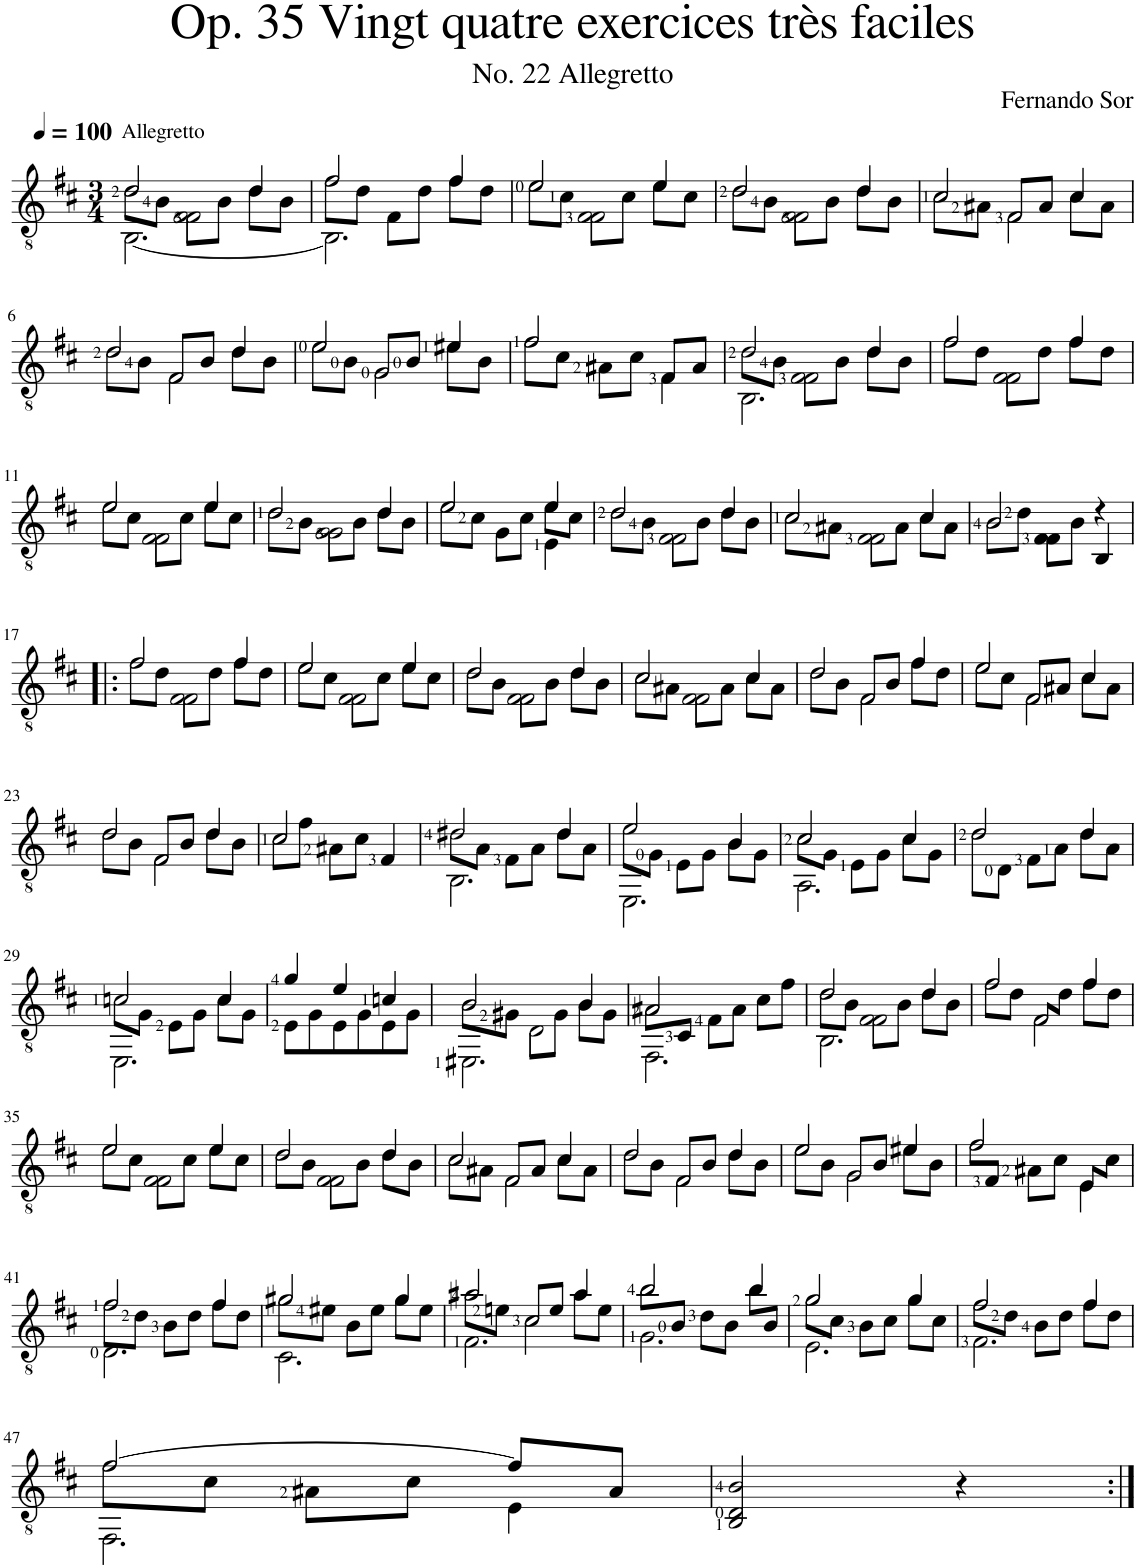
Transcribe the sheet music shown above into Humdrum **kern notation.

**kern
*part1
*staff1
*I"Classical Guitar
*I'Guit.
*clefGv2
*k[f#c#]
*M3/4
*MM100
=1
*^
!LO:TX:a:t=Allegretto	!
!	!LO:N:head=open
*^	*^
2d/	8d\L	4ryy	[2.BB\
.	8B\J	.	.
!	!LO:N:head=open	!	!
.	8F#\L	2F#\	.
.	8B\J	.	.
4d/	8d\L	.	.
.	8B\J	.	.
*	*v	*v	*v
=2	=2
!	!LO:N:head=open
*	*^
2f#/	8f#\L	2.BB\]
.	8d\J	.
.	8F#\L	.
.	8d\J	.
4f#/	8f#\L	.
.	8d\J	.
=3	=3	=3
!	!LO:N:head=open	!
2e/	8e\L	4ryy
.	8c#\J	.
!	!LO:N:head=open	!
.	8F#\L	2F#\
.	8c#\J	.
4e/	8e\L	.
.	8c#\J	.
=4	=4	=4
!	!LO:N:head=open	!
2d/	8d\L	4ryy
.	8B\J	.
!	!LO:N:head=open	!
.	8F#\L	2F#\
.	8B\J	.
4d/	8d\L	.
.	8B\J	.
=5	=5	=5
!	!LO:N:head=open	!
2c#/	8c#\L	4ryy
.	8A#X\J	.
!	!LO:N:head=open	!
.	8F#/L	2F#\
.	8A#/J	.
4c#/	8c#\L	.
.	8A#\J	.
!!LO:LB:g=z	!!	!!
=6	=6	=6
!	!LO:N:head=open	!
2d/	8d\L	4ryy
.	8B\J	.
!	!LO:N:head=open	!
.	8F#/L	2F#\
.	8B/J	.
4d/	8d\L	.
.	8B\J	.
=7	=7	=7
!	!LO:N:head=open	!
2e/	8e\L	4ryy
.	8B\J	.
!	!LO:N:head=open	!
.	8G/L	2G\
.	8B/J	.
4e#X/	8e#\L	.
.	8B\J	.
*	*v	*v
=8	=8
!	!LO:N:head=open
2f#/	8f#\L
.	8c#\J
.	8A#X\L
.	8c#\J
4F#\	8F#/L
.	8A#/J
=9	=9
!	!LO:N:head=open
*^	*^
2d/	8d\L	4ryy	2.BB\
.	8B\J	.	.
!	!LO:N:head=open	!	!
.	8F#\L	2F#\	.
.	8B\J	.	.
4d/	8d\L	.	.
.	8B\J	.	.
*	*v	*v	*v
=10	=10
!	!LO:N:head=open
*	*^
2f#/	8f#\L	4ryy
.	8d\J	.
!	!LO:N:head=open	!
.	8F#\L	2F#\
.	8d\J	.
4f#/	8f#\L	.
.	8d\J	.
!!LO:LB:g=z	!!	!!
=11	=11	=11
!	!LO:N:head=open	!
2e/	8e\L	4ryy
.	8c#\J	.
!	!LO:N:head=open	!
.	8F#\L	2F#\
.	8c#\J	.
4e/	8e\L	.
.	8c#\J	.
=12	=12	=12
!	!LO:N:head=open	!
2d/	8d\L	4ryy
.	8B\J	.
!	!LO:N:head=open	!
.	8G\L	2G\
.	8B\J	.
4d/	8d\L	.
.	8B\J	.
=13	=13	=13
!	!LO:N:head=open	!
2e/	8e\L	2ryy
.	8c#\J	.
.	8G\L	.
.	8c#\J	.
4e/	8e\L	4E\
.	8c#\J	.
=14	=14	=14
!	!LO:N:head=open	!
2d/	8d\L	4ryy
.	8B\J	.
!	!LO:N:head=open	!
.	8F#\L	2F#\
.	8B\J	.
4d/	8d\L	.
.	8B\J	.
=15	=15	=15
!LO:N:head=open	!LO:N:head=open	!
2c#/	8c#\L	4ryy
.	8A#X\J	.
!	!LO:N:head=open	!
.	8F#\L	2F#\
.	8A#\J	.
4c#/	8c#\L	.
.	8A#\J	.
=16	=16	=16
!	!LO:N:head=open	!
2B/	8B\L	4ryy
.	8d\J	.
.	8F#\L	4F#\
.	8B\J	.
4r	4BB/	4ryy
!!LO:LB:g=z	!!	!!
=17!|:	=17!|:	=17!|:
!	!LO:N:head=open	!
2f#/	8f#\L	4ryy
.	8d\J	.
!	!LO:N:head=open	!
.	8F#\L	2F#\
.	8d\J	.
4f#/	8f#\L	.
.	8d\J	.
=18	=18	=18
!	!LO:N:head=open	!
2e/	8e\L	4ryy
.	8c#\J	.
!	!LO:N:head=open	!
.	8F#\L	2F#\
.	8c#\J	.
4e/	8e\L	.
.	8c#\J	.
=19	=19	=19
!	!LO:N:head=open	!
2d/	8d\L	4ryy
.	8B\J	.
!	!LO:N:head=open	!
.	8F#\L	2F#\
.	8B\J	.
4d/	8d\L	.
.	8B\J	.
=20	=20	=20
!	!LO:N:head=open	!
2c#/	8c#\L	4ryy
.	8A#X\J	.
!	!LO:N:head=open	!
.	8F#\L	2F#\
.	8A#\J	.
4c#/	8c#\L	.
.	8A#\J	.
=21	=21	=21
!	!LO:N:head=open	!
2d/	8d\L	4ryy
.	8B\J	.
!	!LO:N:head=open	!
.	8F#/L	2F#\
.	8B/J	.
4f#/	8f#\L	.
.	8d\J	.
=22	=22	=22
!	!LO:N:head=open	!
2e/	8e\L	4ryy
.	8c#\J	.
!	!LO:N:head=open	!
.	8F#/L	2F#\
.	8A#X/J	.
4c#/	8c#\L	.
.	8A#\J	.
!!LO:LB:g=z	!!	!!
=23	=23	=23
!	!LO:N:head=open	!
2d/	8d\L	4ryy
.	8B\J	.
!	!LO:N:head=open	!
.	8F#/L	2F#\
.	8B/J	.
4d/	8d\L	.
.	8B\J	.
*	*v	*v
=24	=24
!	!LO:N:head=open
2c#/	8c#\L
.	8f#\J
.	8A#X\L
.	8c#\J
4ryy	4F#/
=25	=25
!	!LO:N:head=open
*	*^
2d#X/	8d#\L	2.BB\
.	8A\J	.
.	8F#\L	.
.	8A\J	.
4d#/	8d#\L	.
.	8A\J	.
=26	=26	=26
!	!LO:N:head=open	!
2e/	8e\L	2.EE\
.	8G\J	.
.	8E\L	.
.	8G\J	.
4B/	8B\L	.
.	8G\J	.
=27	=27	=27
!	!LO:N:head=open	!
2c#/	8c#\L	2.AA\
.	8G\J	.
.	8E\L	.
.	8G\J	.
4c#/	8c#\L	.
.	8G\J	.
*	*v	*v
=28	=28
!	!LO:N:head=open
2d/	8d\L
.	8D\J
.	8F#\L
.	8A\J
4d/	8d\L
.	8A\J
!!LO:LB:g=z	!!
=29	=29
*	*^
2cn/	8c\L	2.EE\
.	8G\J	.
.	8E\L	.
.	8G\J	.
4c/	8c\L	.
.	8G\J	.
*	*v	*v
=30	=30
4g/	8E\L
.	8G\
4e/	8E\
.	8G\
4cn/	8E\
.	8G\J
=31	=31
!	!LO:N:head=open
*^	*^
2B/	8B\L	4ryy	2.EE#X\
.	8G#X\J	.	.
.	8D\L	2D\	.
.	8G#\J	.	.
4B/	8B\L	.	.
.	8G#\J	.	.
*	*v	*v	*v
=32	=32
!	!LO:N:head=open
*	*^
2A#X/	8A#\L	2.FF#\
.	8C#/J	.
.	8F#\L	.
.	8A#\J	.
4ryy	8c#\L	.
.	8f#\J	.
*	*v	*v
=33	=33
!	!LO:N:head=open
*^	*^
2d/	8d\L	4ryy	2.BB\
.	8B\J	.	.
!	!LO:N:head=open	!	!
.	8F#\L	2F#\	.
.	8B\J	.	.
4d/	8d\L	.	.
.	8B\J	.	.
*	*v	*v	*v
=34	=34
!	!LO:N:head=open
*	*^
2f#/	8f#\L	4ryy
.	8d\J	.
!	!LO:N:head=open	!
.	8F#/L	2F#\
.	8d\J	.
4f#/	8f#\L	.
.	8d\J	.
!!LO:LB:g=z	!!	!!
=35	=35	=35
!	!LO:N:head=open	!
2e/	8e\L	4ryy
.	8c#\J	.
!	!LO:N:head=open	!
.	8F#\L	2F#\
.	8c#\J	.
4e/	8e\L	.
.	8c#\J	.
=36	=36	=36
!	!LO:N:head=open	!
2d/	8d\L	4ryy
.	8B\J	.
!	!LO:N:head=open	!
.	8F#\L	2F#\
.	8B\J	.
4d/	8d\L	.
.	8B\J	.
=37	=37	=37
!	!LO:N:head=open	!
2c#/	8c#\L	4ryy
.	8A#X\J	.
!	!LO:N:head=open	!
.	8F#/L	2F#\
.	8A#/J	.
4c#/	8c#\L	.
.	8A#\J	.
=38	=38	=38
!	!LO:N:head=open	!
2d/	8d\L	4ryy
.	8B\J	.
!	!LO:N:head=open	!
.	8F#/L	2F#\
.	8B/J	.
4d/	8d\L	.
.	8B\J	.
=39	=39	=39
!	!LO:N:head=open	!
2e/	8e\L	4ryy
.	8B\J	.
!	!LO:N:head=open	!
.	8G/L	2G\
.	8B/J	.
4e#X/	8e#\L	.
.	8B\J	.
*	*v	*v
=40	=40
!	!LO:N:head=open
2f#/	8f#\L
.	8F#/J
.	8A#X\L
.	8c#\J
4E\	8E/L
.	8c#\J
!!LO:LB:g=z	!!
=41	=41
!	!LO:N:head=open
*	*^
2f#/	8f#\L	2.D\
.	8d\J	.
.	8B\L	.
.	8d\J	.
4f#/	8f#\L	.
.	8d\J	.
=42	=42	=42
!	!LO:N:head=open	!
2g#X/	8g#\L	2.C#\
.	8e#X\J	.
.	8B\L	.
.	8e#\J	.
4g#/	8g#\L	.
.	8e#\J	.
*	*v	*v
=43	=43
!	!LO:N:head=open
*^	*^
2a#X/	8a#\L	4ryy	2.F#\
.	8en\J	.	.
!	!LO:N:head=open	!	!
.	8c#/L	2c#\	.
.	8e/J	.	.
4a#/	8a#\L	.	.
.	8e\J	.	.
*	*v	*v	*v
=44	=44
!	!LO:N:head=open
*	*^
2b/	8b\L	2.G\
.	8B/J	.
.	8d\L	.
.	8B\J	.
4b/	8b\L	.
.	8B/J	.
=45	=45	=45
!	!LO:N:head=open	!
2g/	8g\L	2.E\
.	8c#\J	.
.	8B\L	.
.	8c#\J	.
4g/	8g\L	.
.	8c#\J	.
=46	=46	=46
!	!LO:N:head=open	!
2f#/	8f#\L	2.F#\
.	8d\J	.
.	8B\L	.
.	8d\J	.
4f#/	8f#\L	.
.	8d\J	.
!!LO:LB:g=z	!!	!!
=47	=47	=47
!	!LO:N:head=open	!
[2f#/	8f#\L	2.FF#\
.	8c#\J	.
.	8A#X\L	.
.	8c#\J	.
8f#/L]	4E\	.
8A#/J	.	.
*v	*v	*v
=48
2BB/ 2D/ 2B/
4r
=:|!
*-
